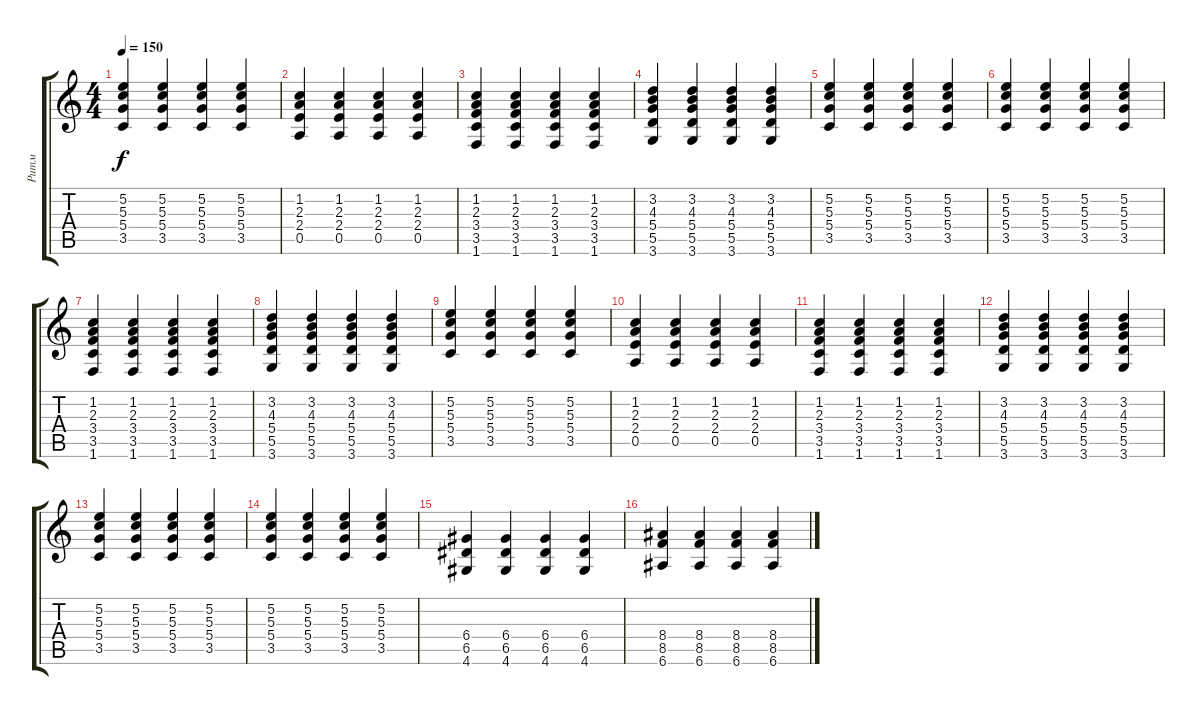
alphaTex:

\track ("Ритм" "Ритм") {instrument overdrivenguitar}
\staff {score tabs}
\tuning (E4 B3 G3 D3 A2 E2) {hide}
\ts (4 4)
\tempo 150
\clef g2
\ks c
(5.2 5.3 5.4 3.5).4{dy f} (5.2 5.3 5.4 3.5).4 (5.2 5.3 5.4 3.5).4 (5.2 5.3 5.4 3.5).4 |
(1.2 2.3 2.4 0.5).4 (1.2 2.3 2.4 0.5).4 (1.2 2.3 2.4 0.5).4 (1.2 2.3 2.4 0.5).4 |
(1.2 2.3 3.4 3.5 1.6).4 (1.2 2.3 3.4 3.5 1.6).4 (1.2 2.3 3.4 3.5 1.6).4 (1.2 2.3 3.4 3.5 1.6).4 |
(3.2 4.3 5.4 5.5 3.6).4 (3.2 4.3 5.4 5.5 3.6).4 (3.2 4.3 5.4 5.5 3.6).4 (3.2 4.3 5.4 5.5 3.6).4 |
(5.2 5.3 5.4 3.5).4 (5.2 5.3 5.4 3.5).4 (5.2 5.3 5.4 3.5).4 (5.2 5.3 5.4 3.5).4 |
(5.2 5.3 5.4 3.5).4 (5.2 5.3 5.4 3.5).4 (5.2 5.3 5.4 3.5).4 (5.2 5.3 5.4 3.5).4 |
(1.2 2.3 3.4 3.5 1.6).4 (1.2 2.3 3.4 3.5 1.6).4 (1.2 2.3 3.4 3.5 1.6).4 (1.2 2.3 3.4 3.5 1.6).4 |
(3.2 4.3 5.4 5.5 3.6).4 (3.2 4.3 5.4 5.5 3.6).4 (3.2 4.3 5.4 5.5 3.6).4 (3.2 4.3 5.4 5.5 3.6).4 |
(5.2 5.3 5.4 3.5).4 (5.2 5.3 5.4 3.5).4 (5.2 5.3 5.4 3.5).4 (5.2 5.3 5.4 3.5).4 |
(1.2 2.3 2.4 0.5).4 (1.2 2.3 2.4 0.5).4 (1.2 2.3 2.4 0.5).4 (1.2 2.3 2.4 0.5).4 |
(1.2 2.3 3.4 3.5 1.6).4 (1.2 2.3 3.4 3.5 1.6).4 (1.2 2.3 3.4 3.5 1.6).4 (1.2 2.3 3.4 3.5 1.6).4 |
(3.2 4.3 5.4 5.5 3.6).4 (3.2 4.3 5.4 5.5 3.6).4 (3.2 4.3 5.4 5.5 3.6).4 (3.2 4.3 5.4 5.5 3.6).4 |
(5.2 5.3 5.4 3.5).4 (5.2 5.3 5.4 3.5).4 (5.2 5.3 5.4 3.5).4 (5.2 5.3 5.4 3.5).4 |
(5.2 5.3 5.4 3.5).4 (5.2 5.3 5.4 3.5).4 (5.2 5.3 5.4 3.5).4 (5.2 5.3 5.4 3.5).4 |
(6.4 6.5 4.6).4 (6.4 6.5 4.6).4 (6.4 6.5 4.6).4 (6.4 6.5 4.6).4 |
(8.4 8.5 6.6).4 (8.4 8.5 6.6).4 (8.4 8.5 6.6).4 (8.4 8.5 6.6).4
